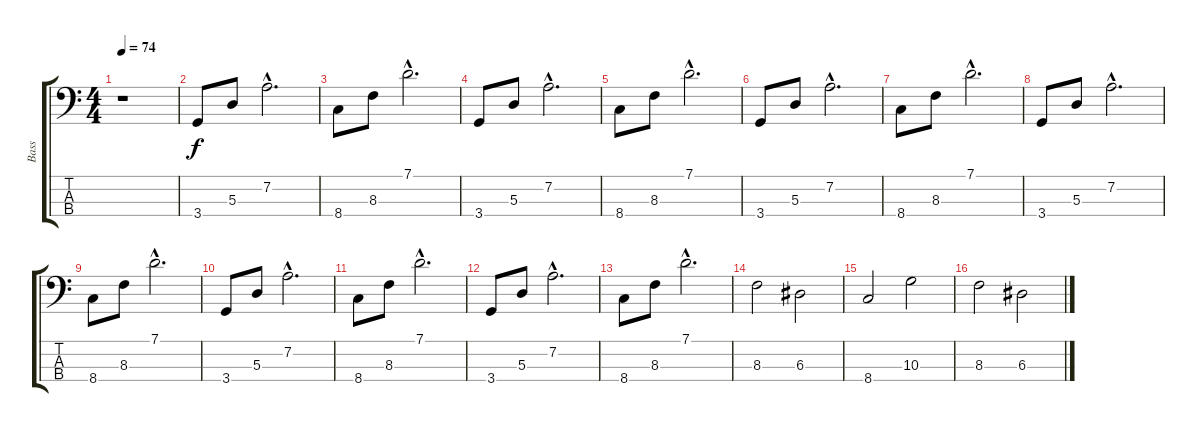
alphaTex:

\track ("Bass" "Bass") {instrument electricbassfinger}
\staff {score tabs}
\tuning (G2 D2 A1 E1) {hide}
\ts (4 4)
\tempo 74
\clef f4
\ks c
r.1{dy f instrument electricbassfinger} |
3.4.8 5.3.8 7.2{hac}.2{d} |
8.4.8 8.3.8 7.1{hac}.2{d} |
3.4.8 5.3.8 7.2{hac}.2{d} |
8.4.8 8.3.8 7.1{hac}.2{d} |
3.4.8 5.3.8 7.2{hac}.2{d} |
8.4.8 8.3.8 7.1{hac}.2{d} |
3.4.8 5.3.8 7.2{hac}.2{d} |
8.4.8 8.3.8 7.1{hac}.2{d} |
3.4.8 5.3.8 7.2{hac}.2{d} |
8.4.8 8.3.8 7.1{hac}.2{d} |
3.4.8 5.3.8 7.2{hac}.2{d} |
8.4.8 8.3.8 7.1{hac}.2{d} |
8.3.2 6.3.2 |
8.4.2 10.3.2 |
8.3.2 6.3.2
